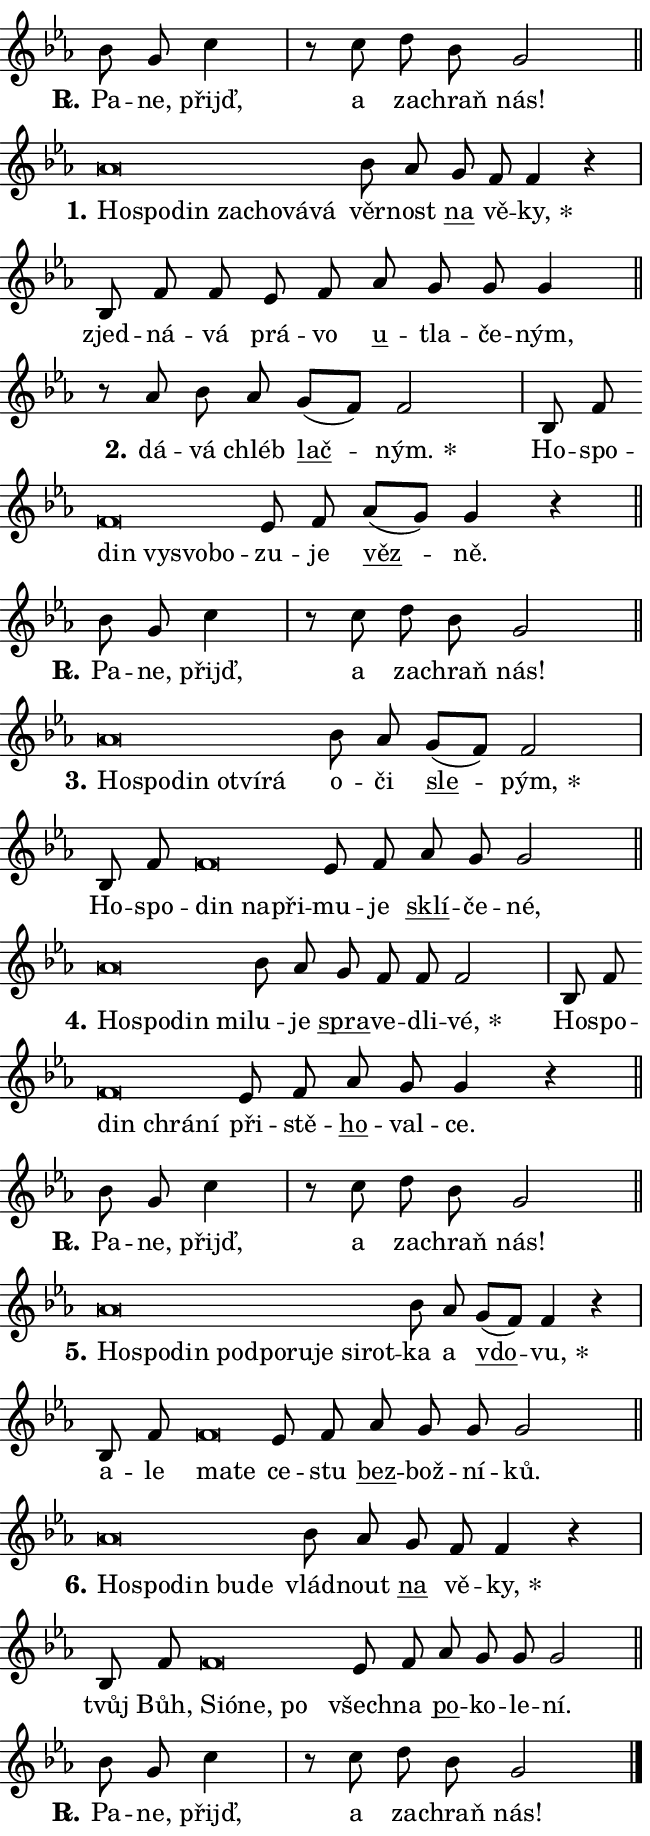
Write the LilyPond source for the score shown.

\version "2.24.0"
\header { tagline = "" }
\paper {
  indent = 0\cm
  top-margin = 0\cm
  right-margin = 0.13\cm % to fit lyric hyphens
  bottom-margin = 0\cm
  left-margin = 0\cm
  paper-width = 11\cm
  page-breaking = #ly:one-page-breaking
  system-system-spacing.basic-distance = #11
  score-system-spacing.basic-distance = #11
  ragged-last = ##f
}


%% Author: Thomas Morley
%% https://lists.gnu.org/archive/html/lilypond-user/2020-05/msg00002.html
#(define (line-position grob)
"Returns position of @var[grob} in current system:
   @code{'start}, if at first time-step
   @code{'end}, if at last time-step
   @code{'middle} otherwise
"
  (let* ((col (ly:item-get-column grob))
         (ln (ly:grob-object col 'left-neighbor))
         (rn (ly:grob-object col 'right-neighbor))
         (col-to-check-left (if (ly:grob? ln) ln col))
         (col-to-check-right (if (ly:grob? rn) rn col))
         (break-dir-left
           (and
             (ly:grob-property col-to-check-left 'non-musical #f)
             (ly:item-break-dir col-to-check-left)))
         (break-dir-right
           (and
             (ly:grob-property col-to-check-right 'non-musical #f)
             (ly:item-break-dir col-to-check-right))))
        (cond ((eqv? 1 break-dir-left) 'start)
              ((eqv? -1 break-dir-right) 'end)
              (else 'middle))))

#(define (tranparent-at-line-position vctor)
  (lambda (grob)
  "Relying on @code{line-position} select the relevant enry from @var{vctor}.
Used to determine transparency,"
    (case (line-position grob)
      ((end) (not (vector-ref vctor 0)))
      ((middle) (not (vector-ref vctor 1)))
      ((start) (not (vector-ref vctor 2))))))

noteHeadBreakVisibility =
#(define-music-function (break-visibility)(vector?)
"Makes @code{NoteHead}s transparent relying on @var{break-visibility}"
#{
  \override NoteHead.transparent =
    #(tranparent-at-line-position break-visibility)
#})

#(define delete-ledgers-for-transparent-note-heads
  (lambda (grob)
    "Reads whether a @code{NoteHead} is transparent.
If so this @code{NoteHead} is removed from @code{'note-heads} from
@var{grob}, which is supposed to be @code{LedgerLineSpanner}.
As a result ledgers are not printed for this @code{NoteHead}"
    (let* ((nhds-array (ly:grob-object grob 'note-heads))
           (nhds-list
             (if (ly:grob-array? nhds-array)
                 (ly:grob-array->list nhds-array)
                 '()))
           ;; Relies on the transparent-property being done before
           ;; Staff.LedgerLineSpanner.after-line-breaking is executed.
           ;; This is fragile ...
           (to-keep
             (remove
               (lambda (nhd)
                 (ly:grob-property nhd 'transparent #f))
               nhds-list)))
      ;; TODO find a better method to iterate over grob-arrays, similiar
      ;; to filter/remove etc for lists
      ;; For now rebuilt from scratch
      (set! (ly:grob-object grob 'note-heads)  '())
      (for-each
        (lambda (nhd)
          (ly:pointer-group-interface::add-grob grob 'note-heads nhd))
        to-keep))))

squashNotes = {
  \override NoteHead.X-extent = #'(-0.2 . 0.2)
  \override NoteHead.Y-extent = #'(-0.75 . 0)
  \override NoteHead.stencil =
    #(lambda (grob)
       (let ((pos (ly:grob-property grob 'staff-position)))
         (begin
           (if (< pos -7) (display "ERROR: Lower brevis then expected\n") (display ""))
           (if (<= pos -6) ly:text-interface::print ly:note-head::print))))
}
unSquashNotes = {
  \revert NoteHead.X-extent
  \revert NoteHead.Y-extent
  \revert NoteHead.stencil
}

hideNotes = \noteHeadBreakVisibility #begin-of-line-visible
unHideNotes = \noteHeadBreakVisibility #all-visible

% work-around for resetting accidentals
% https://lilypond.org/doc/v2.23/Documentation/notation/displaying-rhythms#unmetered-music
cadenzaMeasure = {
  \cadenzaOff
  \partial 1024 s1024
  \cadenzaOn
}

#(define-markup-command (accent layout props text) (markup?)
  "Underline accented syllable"
  (interpret-markup layout props
    #{\markup \override #'(offset . 4.3) \underline { #text }#}))

responsum = \markup \concat {
  "R" \hspace #-1.05 \path #0.1 #'((moveto 0 0.07) (lineto 0.9 0.8)) \hspace #0.05 "."
}

spaceSize = #0.6828661417322834 % exact space size for TeX Gyre Schola

\layout {
  \context {
    \Staff
    \remove "Time_signature_engraver"
    \override LedgerLineSpanner.after-line-breaking = #delete-ledgers-for-transparent-note-heads
  }
  \context {
    \Lyrics {
      \override LyricSpace.minimum-distance = \spaceSize
      \override LyricText.font-name = #"TeX Gyre Schola"
      \override LyricText.font-size = 1
      \override StanzaNumber.font-name = #"TeX Gyre Schola Bold"
      \override StanzaNumber.font-size = 1
    }
  }
  \context {
    \Score 
    \override NoteHead.text =
      #(lambda (grob) 
        (let ((pos (ly:grob-property grob 'staff-position)))
          #{\markup {
            \combine
              \halign #-0.55 \raise #(if (= pos -6) 0 0.5) \override #'(thickness . 2) \draw-line #'(3.2 . 0)
              \musicglyph "noteheads.sM1"
          }#}))
  }
}

% magnetic-lyrics.ily
%
%   written by
%     Jean Abou Samra <jean@abou-samra.fr>
%     Werner Lemberg <wl@gnu.org>
%
%   adapted by
%     Jiri Hon <jiri.hon@gmail.com>
%
% Version 2022-Apr-15

% https://www.mail-archive.com/lilypond-user@gnu.org/msg149350.html

#(define (Left_hyphen_pointer_engraver context)
   "Collect syllable-hyphen-syllable occurrences in lyrics and store
them in properties.  This engraver only looks to the left.  For
example, if the lyrics input is @code{foo -- bar}, it does the
following.

@itemize @bullet
@item
Set the @code{text} property of the @code{LyricHyphen} grob between
@q{foo} and @q{bar} to @code{foo}.

@item
Set the @code{left-hyphen} property of the @code{LyricText} grob with
text @q{foo} to the @code{LyricHyphen} grob between @q{foo} and
@q{bar}.
@end itemize

Use this auxiliary engraver in combination with the
@code{lyric-@/text::@/apply-@/magnetic-@/offset!} hook."
   (let ((hyphen #f)
         (text #f))
     (make-engraver
      (acknowledgers
       ((lyric-syllable-interface engraver grob source-engraver)
        (set! text grob)))
      (end-acknowledgers
       ((lyric-hyphen-interface engraver grob source-engraver)
        ;(when (not (grob::has-interface grob 'lyric-space-interface))
          (set! hyphen grob)));)
      ((stop-translation-timestep engraver)
       (when (and text hyphen)
         (ly:grob-set-object! text 'left-hyphen hyphen))
       (set! text #f)
       (set! hyphen #f)))))

#(define (lyric-text::apply-magnetic-offset! grob)
   "If the space between two syllables is less than the value in
property @code{LyricText@/.details@/.squash-threshold}, move the right
syllable to the left so that it gets concatenated with the left
syllable.

Use this function as a hook for
@code{LyricText@/.after-@/line-@/breaking} if the
@code{Left_@/hyphen_@/pointer_@/engraver} is active."
   (let ((hyphen (ly:grob-object grob 'left-hyphen #f)))
     (when hyphen
       (let ((left-text (ly:spanner-bound hyphen LEFT)))
         (when (grob::has-interface left-text 'lyric-syllable-interface)
           (let* ((common (ly:grob-common-refpoint grob left-text X))
                  (this-x-ext (ly:grob-extent grob common X))
                  (left-x-ext
                   (begin
                     ;; Trigger magnetism for left-text.
                     (ly:grob-property left-text 'after-line-breaking)
                     (ly:grob-extent left-text common X)))
                  ;; `delta` is the gap width between two syllables.
                  (delta (- (interval-start this-x-ext)
                            (interval-end left-x-ext)))
                  (details (ly:grob-property grob 'details))
                  (threshold (assoc-get 'squash-threshold details 0.2)))
             (when (< delta threshold)
               (let* (;; We have to manipulate the input text so that
                      ;; ligatures crossing syllable boundaries are not
                      ;; disabled.  For languages based on the Latin
                      ;; script this is essentially a beautification.
                      ;; However, for non-Western scripts it can be a
                      ;; necessity.
                      (lt (ly:grob-property left-text 'text))
                      (rt (ly:grob-property grob 'text))
                      (is-space (grob::has-interface hyphen 'lyric-space-interface))
                      (space (if is-space " " ""))
                      (extra-delta (if is-space spaceSize 0))
                      ;; Append new syllable.
                      (ltrt-space (if (and (string? lt) (string? rt))
                                (string-append lt space rt)
                                (make-concat-markup (list lt space rt))))
                      ;; Right-align `ltrt` to the right side.
                      (ltrt-space-markup (grob-interpret-markup
                               grob
                               (make-translate-markup
                                (cons (interval-length this-x-ext) 0)
                                (make-right-align-markup ltrt-space)))))
                 (begin
                   ;; Don't print `left-text`.
                   (ly:grob-set-property! left-text 'stencil #f)
                   ;; Set text and stencil (which holds all collected
                   ;; syllables so far) and shift it to the left.
                   (ly:grob-set-property! grob 'text ltrt-space)
                   (ly:grob-set-property! grob 'stencil ltrt-space-markup)
                   (ly:grob-translate-axis! grob (- (- delta extra-delta)) X))))))))))


#(define (lyric-hyphen::displace-bounds-first grob)
   ;; Make very sure this callback isn't triggered too early.
   (let ((left (ly:spanner-bound grob LEFT))
         (right (ly:spanner-bound grob RIGHT)))
     (ly:grob-property left 'after-line-breaking)
     (ly:grob-property right 'after-line-breaking)
     (ly:lyric-hyphen::print grob)))

squashThreshold = #0.4

\layout {
  \context {
    \Lyrics
    \consists #Left_hyphen_pointer_engraver
    \override LyricText.after-line-breaking =
      #lyric-text::apply-magnetic-offset!
    \override LyricHyphen.stencil = #lyric-hyphen::displace-bounds-first
    \override LyricText.details.squash-threshold = \squashThreshold
    \override LyricHyphen.minimum-distance = 0
    \override LyricHyphen.minimum-length = \squashThreshold
  }
}

squashText = \override LyricText.details.squash-threshold = 9999
unSquashText = \override LyricText.details.squash-threshold = \squashThreshold

leftText = \override LyricText.self-alignment-X = #LEFT
unLeftText = \revert LyricText.self-alignment-X

starOffset = #(lambda (grob) 
                (let ((x_offset (ly:self-alignment-interface::aligned-on-x-parent grob)))
                  (if (= x_offset 0) 0 (+ x_offset 1.2))))

star = #(define-music-function (syllable)(string?)
"Append star separator at the end of a syllable"
#{
  \once \override LyricText.X-offset = #starOffset
  \lyricmode { \markup {
    #syllable
    \override #'((font-name . "TeX Gyre Schola Bold")) \hspace #0.2 \lower #0.65 \larger "*"
  } }
#})

starAccent = #(define-music-function (syllable)(string?)
"Append star separator at the end of a syllable and make accent"
#{
  \once \override LyricText.X-offset = #starOffset
  \lyricmode { \markup {
    \accent #syllable
    \override #'((font-name . "TeX Gyre Schola Bold")) \hspace #0.2 \lower #0.65 \larger "*"
  } }
#})

breath = #(define-music-function (syllable)(string?)
"Append breathing indicator at the end of a syllable"
#{
  \lyricmode { \markup { #syllable "+" } }
#})

optionalBreath = #(define-music-function (syllable)(string?)
"Append optional breathing indicator at the end of a syllable"
#{
  \lyricmode { \markup { #syllable "(+)" } }
#})


\score {
    <<
        \new Voice = "melody" { \cadenzaOn \key es \major \relative { bes'8 g c4 \cadenzaMeasure \bar "|" r8 c d bes g2 \cadenzaMeasure \bar "||" \break } }
        \new Lyrics \lyricsto "melody" { \lyricmode { \set stanza = \responsum
Pa -- ne, přijď, a za -- chraň nás! } }
    >>
    \layout {}
}

\score {
    <<
        \new Voice = "melody" { \cadenzaOn \key es \major \relative { \squashNotes as'\breve*1/16 \hideNotes \breve*1/16 \bar "" \breve*1/16 \bar "" \breve*1/16 \bar "" \breve*1/16 \bar "" \breve*1/16 \breve*1/16 \bar "" \unHideNotes \unSquashNotes bes8 as \bar "" g f f4 r \cadenzaMeasure \bar "|" bes,8 f' f es8 f \bar "" as g g g4 \cadenzaMeasure \bar "||" \break } }
        \new Lyrics \lyricsto "melody" { \lyricmode { \set stanza = "1."
\leftText Ho -- \squashText spo -- din za -- cho -- vá -- vá \unLeftText \unSquashText věr -- nost \markup \accent na vě -- \star ky, zjed -- ná -- vá prá -- vo \markup \accent u -- tla -- če -- ným, } }
    >>
    \layout {}
}

\score {
    <<
        \new Voice = "melody" { \cadenzaOn \key es \major \relative { r8 as' bes8 as \bar "" g[( f)] f2 \cadenzaMeasure \bar "|" bes,8 f' \bar "" \squashNotes f\breve*1/16 \hideNotes \breve*1/16 \bar "" \breve*1/16 \breve*1/16 \bar "" \unHideNotes \unSquashNotes es8 f \bar "" as[( g)] g4 r \cadenzaMeasure \bar "||" \break } }
        \new Lyrics \lyricsto "melody" { \lyricmode { \set stanza = "2."
dá -- vá chléb \markup \accent lač -- \star ným. Ho -- spo -- \leftText din \squashText vy -- svo -- bo -- \unLeftText \unSquashText zu -- je \markup \accent věz -- ně. } }
    >>
    \layout {}
}

\score {
    <<
        \new Voice = "melody" { \cadenzaOn \key es \major \relative { bes'8 g c4 \cadenzaMeasure \bar "|" r8 c d bes g2 \cadenzaMeasure \bar "||" \break } }
        \new Lyrics \lyricsto "melody" { \lyricmode { \set stanza = \responsum
Pa -- ne, přijď, a za -- chraň nás! } }
    >>
    \layout {}
}

\score {
    <<
        \new Voice = "melody" { \cadenzaOn \key es \major \relative { \squashNotes as'\breve*1/16 \hideNotes \breve*1/16 \bar "" \breve*1/16 \bar "" \breve*1/16 \bar "" \breve*1/16 \breve*1/16 \bar "" \unHideNotes \unSquashNotes bes8 as \bar "" g[( f)] f2 \cadenzaMeasure \bar "|" bes,8 f' \bar "" \squashNotes f\breve*1/16 \hideNotes \breve*1/16 \breve*1/16 \bar "" \unHideNotes \unSquashNotes es8 f \bar "" as g g2 \cadenzaMeasure \bar "||" \break } }
        \new Lyrics \lyricsto "melody" { \lyricmode { \set stanza = "3."
\leftText Ho -- \squashText spo -- din o -- tví -- rá \unLeftText \unSquashText o -- či \markup \accent sle -- \star pým, Ho -- spo -- \leftText din \squashText na -- při -- \unLeftText \unSquashText mu -- je \markup \accent sklí -- če -- né, } }
    >>
    \layout {}
}

\score {
    <<
        \new Voice = "melody" { \cadenzaOn \key es \major \relative { \squashNotes as'\breve*1/16 \hideNotes \breve*1/16 \bar "" \breve*1/16 \breve*1/16 \bar "" \unHideNotes \unSquashNotes bes8 as \bar "" g f f f2 \cadenzaMeasure \bar "|" bes,8 f' \bar "" \squashNotes f\breve*1/16 \hideNotes \breve*1/16 \breve*1/16 \bar "" \unHideNotes \unSquashNotes es8 f \bar "" as g g4 r \cadenzaMeasure \bar "||" \break } }
        \new Lyrics \lyricsto "melody" { \lyricmode { \set stanza = "4."
\leftText Ho -- \squashText spo -- din mi -- \unLeftText \unSquashText lu -- je \markup \accent spra -- ve -- dli -- \star vé, Ho -- spo -- \leftText din \squashText chrá -- ní \unLeftText \unSquashText při -- stě -- \markup \accent ho -- val -- ce. } }
    >>
    \layout {}
}

\score {
    <<
        \new Voice = "melody" { \cadenzaOn \key es \major \relative { bes'8 g c4 \cadenzaMeasure \bar "|" r8 c d bes g2 \cadenzaMeasure \bar "||" \break } }
        \new Lyrics \lyricsto "melody" { \lyricmode { \set stanza = \responsum
Pa -- ne, přijď, a za -- chraň nás! } }
    >>
    \layout {}
}

\score {
    <<
        \new Voice = "melody" { \cadenzaOn \key es \major \relative { \squashNotes as'\breve*1/16 \hideNotes \breve*1/16 \bar "" \breve*1/16 \bar "" \breve*1/16 \bar "" \breve*1/16 \bar "" \breve*1/16 \bar "" \breve*1/16 \bar "" \breve*1/16 \breve*1/16 \bar "" \unHideNotes \unSquashNotes bes8 as \bar "" g[( f)] f4 r \cadenzaMeasure \bar "|" bes,8 f' \bar "" \squashNotes f\breve*1/16 \hideNotes \breve*1/16 \bar "" \unHideNotes \unSquashNotes es8 f \bar "" as g g g2 \cadenzaMeasure \bar "||" \break } }
        \new Lyrics \lyricsto "melody" { \lyricmode { \set stanza = "5."
\leftText Ho -- \squashText spo -- din pod -- po -- ru -- je si -- rot -- \unLeftText \unSquashText ka a \markup \accent vdo -- \star vu, a -- le \leftText ma -- \squashText te \unLeftText \unSquashText ce -- stu \markup \accent bez -- bož -- ní -- ků. } }
    >>
    \layout {}
}

\score {
    <<
        \new Voice = "melody" { \cadenzaOn \key es \major \relative { \squashNotes as'\breve*1/16 \hideNotes \breve*1/16 \bar "" \breve*1/16 \bar "" \breve*1/16 \breve*1/16 \bar "" \unHideNotes \unSquashNotes bes8 as \bar "" g f f4 r \cadenzaMeasure \bar "|" bes,8 f' \bar "" \squashNotes f\breve*1/16 \hideNotes \breve*1/16 \bar "" \breve*1/16 \breve*1/16 \bar "" \unHideNotes \unSquashNotes es8 f \bar "" as g g g2 \cadenzaMeasure \bar "||" \break } }
        \new Lyrics \lyricsto "melody" { \lyricmode { \set stanza = "6."
\leftText Ho -- \squashText spo -- din bu -- de \unLeftText \unSquashText vlád -- nout \markup \accent na vě -- \star ky, tvůj Bůh, \leftText Si -- \squashText ó -- ne, po \unLeftText \unSquashText všech -- na \markup \accent po -- ko -- le -- ní. } }
    >>
    \layout {}
}

\score {
    <<
        \new Voice = "melody" { \cadenzaOn \key es \major \relative { bes'8 g c4 \cadenzaMeasure \bar "|" r8 c d bes g2 \cadenzaMeasure \bar "||" \break } \bar "|." }
        \new Lyrics \lyricsto "melody" { \lyricmode { \set stanza = \responsum
Pa -- ne, přijď, a za -- chraň nás! } }
    >>
    \layout {}
}
